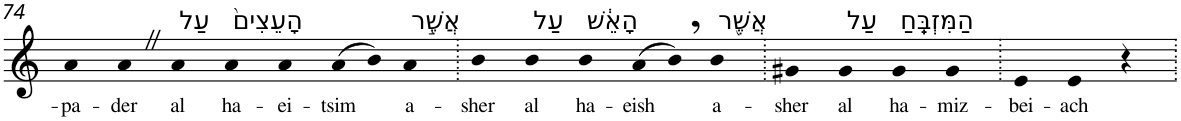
**kern	**text
*part1	*part1
*staff1	*staff1
*I"Piano	*
*I'Pno	*
!!LO:PB:g=z
*clefG2	*
*k[]	*
=74	=74
!	!LO:LY:b
4a	-pa-
!	!LO:LY:b
4aZ	-der
!LO:TX:a:t=עַל	!
!	!LO:LY:b
4a	al
!LO:TX:a:t=הָעֵצִים֙	!
!	!LO:LY:b
4a	ha-
!	!LO:LY:b
4a	-ei-
!	!LO:LY:b
(>8a	-tsim
8b)	.
!LO:TX:a:t=אֲשֶׁ֣ר	!
!	!LO:LY:b
4a	a-
=75.	=75.
!	!LO:LY:b
4b	-sher
!LO:TX:a:t=עַל	!
!	!LO:LY:b
4b	al
!LO:TX:a:t=הָאֵ֔שׁ	!
!	!LO:LY:b
4b	ha-
!	!LO:LY:b
(>8a	-eish
8b,)	.
!LO:TX:a:t=אֲשֶׁ֖ר	!
!	!LO:LY:b
4b	a-
=76.	=76.
!	!LO:LY:b
4g#X	-sher
!LO:TX:a:t=עַל	!
!	!LO:LY:b
4g#	al
!LO:TX:a:t=הַמִּזְבֵּֽחַ	!
!	!LO:LY:b
4g#	ha-
!	!LO:LY:b
4g#	-miz-
=77.	=77.
!	!LO:LY:b
4e	-bei-
!	!LO:LY:b
4e	-ach
4r	.
=.	=.
*-	*-
